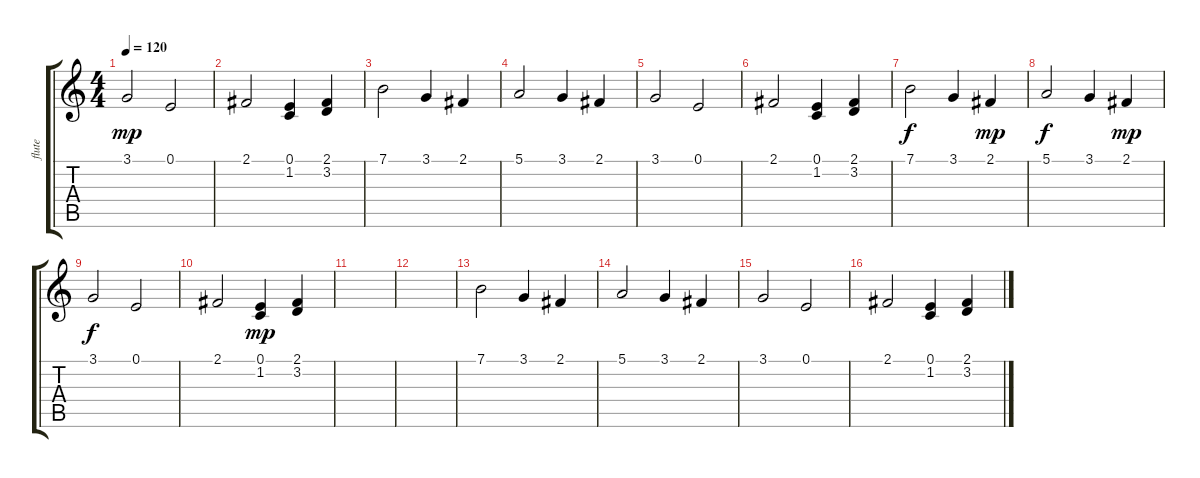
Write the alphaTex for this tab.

\track ("flute" "flute") {instrument flute}
\staff {score tabs}
\tuning (E4 B3 G3 D3 A2 E2) {hide}
\ts (4 4)
\tempo 120
\clef g2
\ks c
3.1.2{dy mp} 0.1.2 |
2.1.2 (0.1 1.2).4 (2.1 3.2).4 |
7.1.2 3.1.4 2.1.4 |
5.1.2 3.1.4 2.1.4 |
3.1.2 0.1.2 |
2.1.2 (0.1 1.2).4 (2.1 3.2).4 |
7.1.2{dy f} 3.1.4 2.1.4{dy mp} |
5.1.2{dy f} 3.1.4 2.1.4{dy mp} |
3.1.2{dy f} 0.1.2 |
2.1.2 (0.1 1.2).4{dy mp} (2.1 3.2).4 |
|
|
7.1.2 3.1.4 2.1.4 |
5.1.2 3.1.4 2.1.4 |
3.1.2 0.1.2 |
2.1.2 (0.1 1.2).4 (2.1 3.2).4
